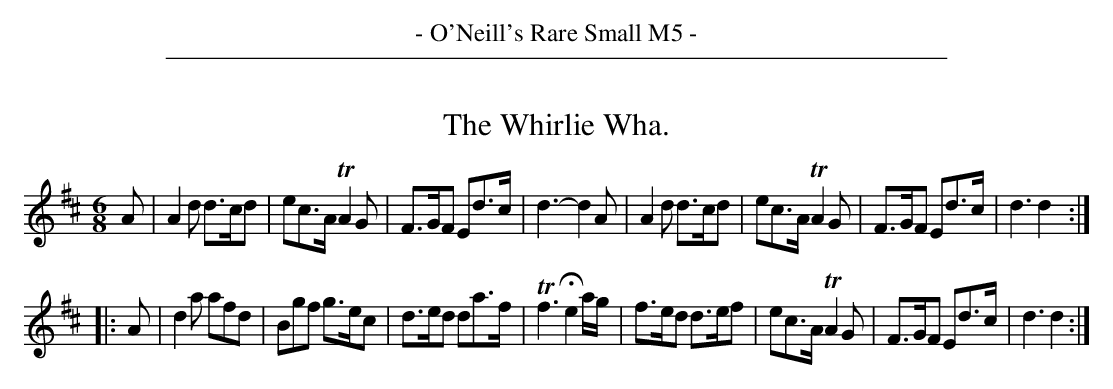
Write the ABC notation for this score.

X:1
T: The Whirlie Wha.
M: 6/8
L: 1/8
K: D
A |\
A2d d>cd | ec>A TA2G | F>GF Ed>c | d3- d2A |\
A2d d>cd | ec>A TA2G | F>GF Ed>c | d3 d2 ::
A |\
d2a afd | Bgf g>ec | d>ed da>f | Tf3 He2 a/g/ |\
f>ed d>ef | ec>A TA2G | F>GF Ed>c | d3 d2 :|
